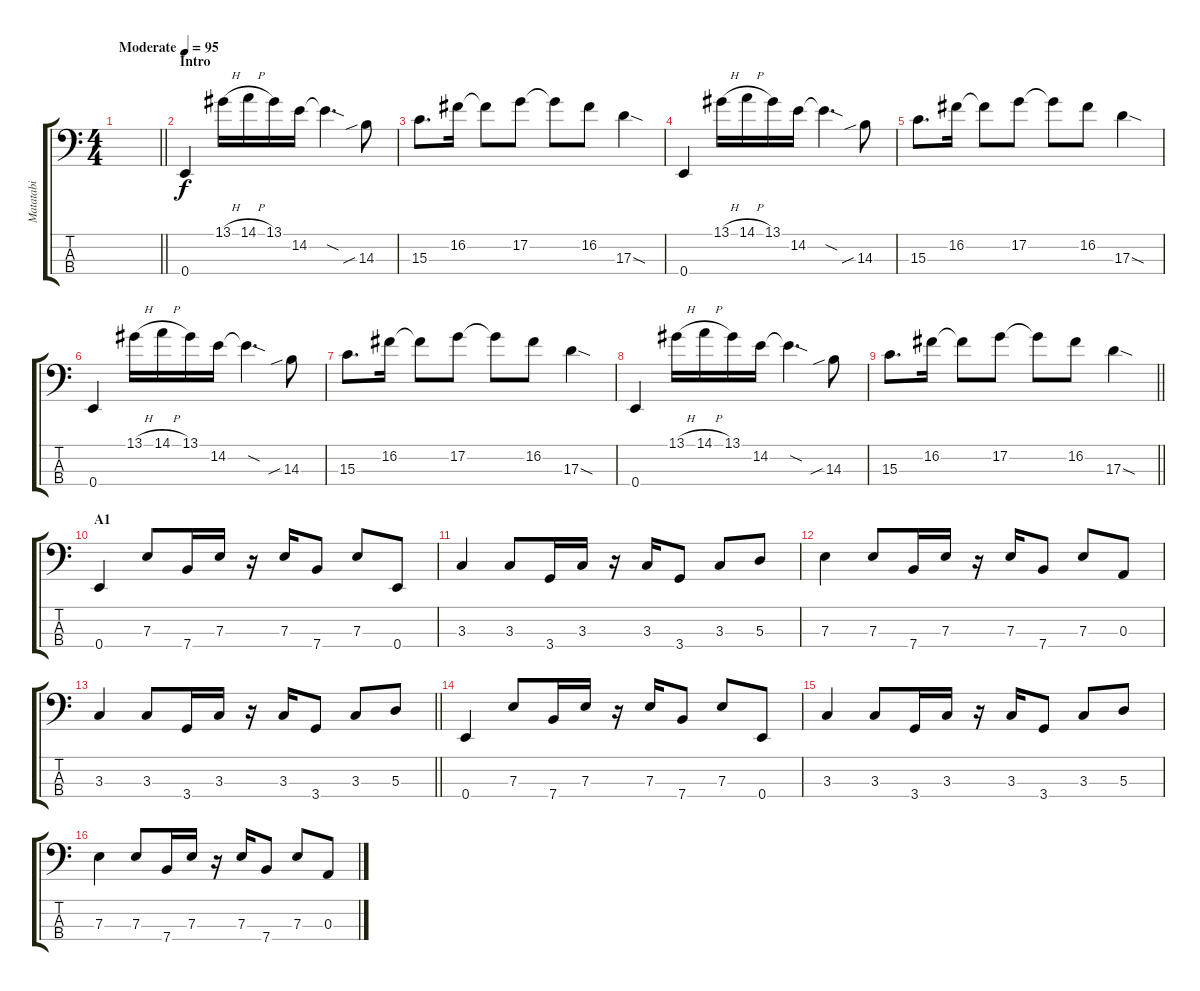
\track ("Matatabi" "Matatabi") {instrument electricbasspick}
\staff {score tabs}
\tuning (G2 D2 A1 E1) {hide}
\ts (4 4)
\tempo (95 "Moderate")
\clef f4
\barLineRight lightlight
\ks c
|
\section ("" "Intro")
0.4.4 13.1{h}.16 14.1{h}.16 13.1.16 14.2.16 14.2{sod t}.4{d} 14.3{sib}.8 |
15.3.8{d} 16.2.16 16.2{t}.8 17.2.8 17.2{t}.8 16.2.8 17.3{sod}.4 |
0.4.4 13.1{h}.16 14.1{h}.16 13.1.16 14.2.16 14.2{sod t}.4{d} 14.3{sib}.8 |
15.3.8{d} 16.2.16 16.2{t}.8 17.2.8 17.2{t}.8 16.2.8 17.3{sod}.4 |
0.4.4 13.1{h}.16 14.1{h}.16 13.1.16 14.2.16 14.2{sod t}.4{d} 14.3{sib}.8 |
15.3.8{d} 16.2.16 16.2{t}.8 17.2.8 17.2{t}.8 16.2.8 17.3{sod}.4 |
0.4.4 13.1{h}.16 14.1{h}.16 13.1.16 14.2.16 14.2{sod t}.4{d} 14.3{sib}.8 |
\barLineRight lightlight
15.3.8{d} 16.2.16 16.2{t}.8 17.2.8 17.2{t}.8 16.2.8 17.3{sod}.4 |
\section ("" "A1")
0.4.4 7.3.8 7.4.16 7.3.16 r.16 7.3.16 7.4.8 7.3.8 0.4.8 |
3.3.4 3.3.8 3.4.16 3.3.16 r.16 3.3.16 3.4.8 3.3.8 5.3.8 |
7.3.4 7.3.8 7.4.16 7.3.16 r.16 7.3.16 7.4.8 7.3.8 0.3.8 |
\barLineRight lightlight
3.3.4 3.3.8 3.4.16 3.3.16 r.16 3.3.16 3.4.8 3.3.8 5.3.8 |
0.4.4 7.3.8 7.4.16 7.3.16 r.16 7.3.16 7.4.8 7.3.8 0.4.8 |
3.3.4 3.3.8 3.4.16 3.3.16 r.16 3.3.16 3.4.8 3.3.8 5.3.8 |
7.3.4 7.3.8 7.4.16 7.3.16 r.16 7.3.16 7.4.8 7.3.8 0.3.8
